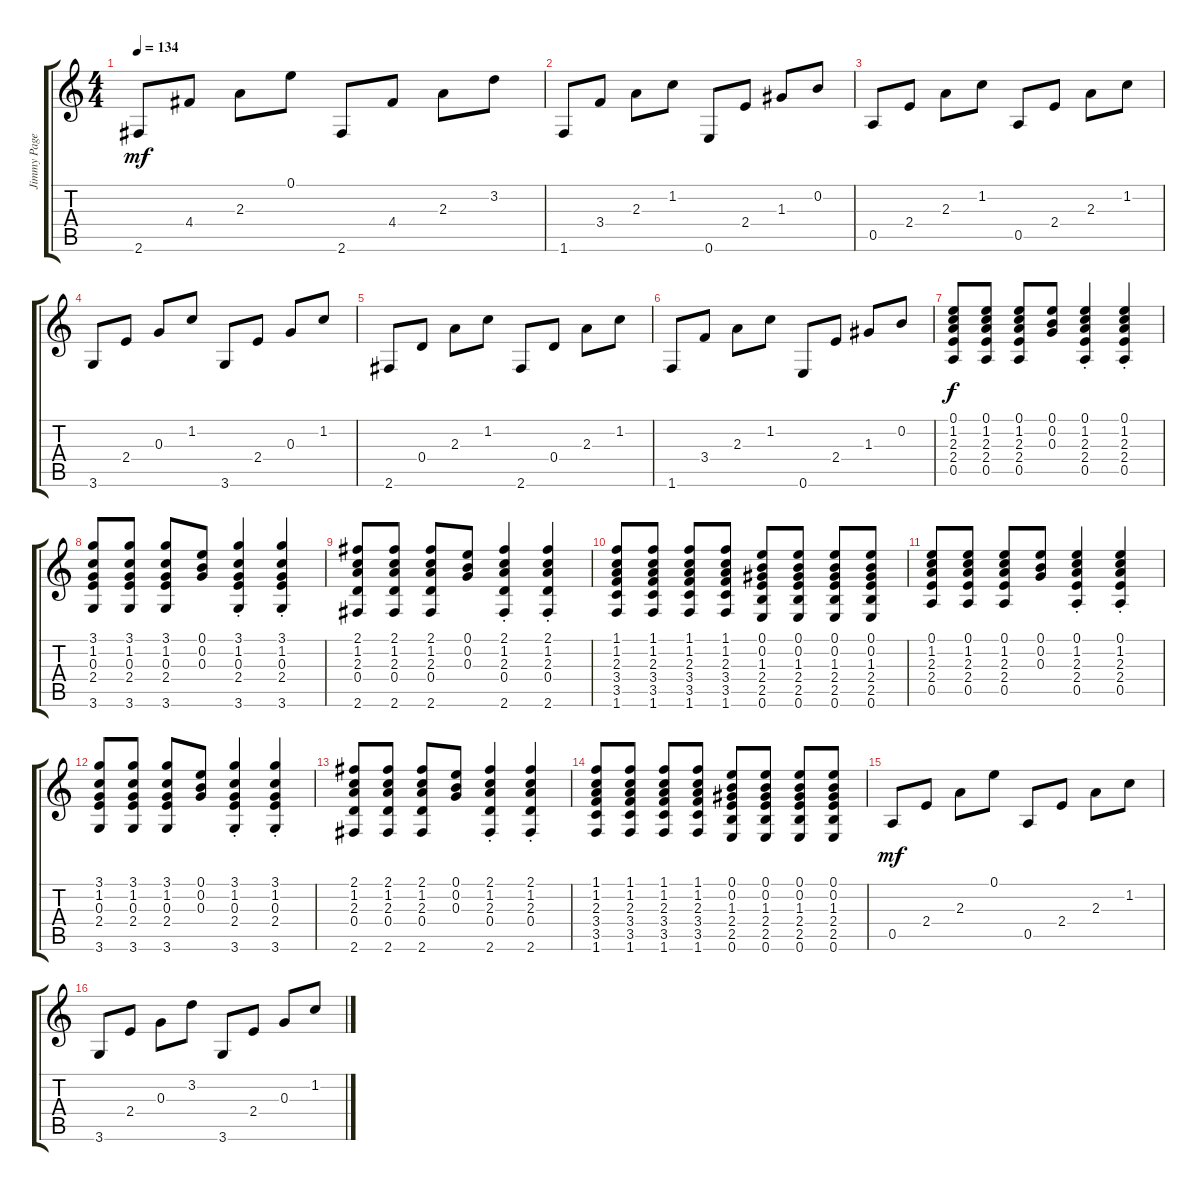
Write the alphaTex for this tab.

\track ("Jimmy Page - Guitar" "Jimmy Page") {instrument overdrivenguitar}
\staff {score tabs}
\tuning (E4 B3 G3 D3 A2 E2) {hide}
\ts (4 4)
\tempo 134
\clef g2
\ks c
2.6.8{dy mf} 4.4.8 2.3.8 0.1.8 2.6.8 4.4.8 2.3.8 3.2.8 |
1.6.8 3.4.8 2.3.8 1.2.8 0.6.8 2.4.8 1.3.8 0.2.8 |
0.5.8 2.4.8 2.3.8 1.2.8 0.5.8 2.4.8 2.3.8 1.2.8 |
3.6.8 2.4.8 0.3.8 1.2.8 3.6.8 2.4.8 0.3.8 1.2.8 |
2.6.8 0.4.8 2.3.8 1.2.8 2.6.8 0.4.8 2.3.8 1.2.8 |
1.6.8 3.4.8 2.3.8 1.2.8 0.6.8 2.4.8 1.3.8 0.2.8 |
(0.1 1.2 2.3 2.4 0.5).8{dy f} (0.1 1.2 2.3 2.4 0.5).8 (0.1 1.2 2.3 2.4 0.5).8 (0.1 0.2 0.3).8 (0.1{st} 1.2{st} 2.3{st} 2.4{st} 0.5{st}).4 (0.1{st} 1.2{st} 2.3{st} 2.4{st} 0.5{st}).4 |
(3.1 1.2 0.3 2.4 3.6).8 (3.1 1.2 0.3 2.4 3.6).8 (3.1 1.2 0.3 2.4 3.6).8 (0.1 0.2 0.3).8 (3.1{st} 1.2{st} 0.3{st} 2.4{st} 3.6{st}).4 (3.1{st} 1.2{st} 0.3{st} 2.4{st} 3.6{st}).4 |
(2.1 1.2 2.3 0.4 2.6).8 (2.1 1.2 2.3 0.4 2.6).8 (2.1 1.2 2.3 0.4 2.6).8 (0.1 0.2 0.3).8 (2.1{st} 1.2{st} 2.3{st} 0.4{st} 2.6{st}).4 (2.1{st} 1.2{st} 2.3{st} 0.4{st} 2.6{st}).4 |
(1.1 1.2 2.3 3.4 3.5 1.6).8 (1.1 1.2 2.3 3.4 3.5 1.6).8 (1.1 1.2 2.3 3.4 3.5 1.6).8 (1.1 1.2 2.3 3.4 3.5 1.6).8 (0.1 0.2 1.3 2.4 2.5 0.6).8 (0.1 0.2 1.3 2.4 2.5 0.6).8 (0.1 0.2 1.3 2.4 2.5 0.6).8 (0.1 0.2 1.3 2.4 2.5 0.6).8 |
(0.1 1.2 2.3 2.4 0.5).8 (0.1 1.2 2.3 2.4 0.5).8 (0.1 1.2 2.3 2.4 0.5).8 (0.1 0.2 0.3).8 (0.1{st} 1.2{st} 2.3{st} 2.4{st} 0.5{st}).4 (0.1{st} 1.2{st} 2.3{st} 2.4{st} 0.5{st}).4 |
(3.1 1.2 0.3 2.4 3.6).8 (3.1 1.2 0.3 2.4 3.6).8 (3.1 1.2 0.3 2.4 3.6).8 (0.1 0.2 0.3).8 (3.1{st} 1.2{st} 0.3{st} 2.4{st} 3.6{st}).4 (3.1{st} 1.2{st} 0.3{st} 2.4{st} 3.6{st}).4 |
(2.1 1.2 2.3 0.4 2.6).8 (2.1 1.2 2.3 0.4 2.6).8 (2.1 1.2 2.3 0.4 2.6).8 (0.1 0.2 0.3).8 (2.1{st} 1.2{st} 2.3{st} 0.4{st} 2.6{st}).4 (2.1{st} 1.2{st} 2.3{st} 0.4{st} 2.6{st}).4 |
(1.1 1.2 2.3 3.4 3.5 1.6).8 (1.1 1.2 2.3 3.4 3.5 1.6).8 (1.1 1.2 2.3 3.4 3.5 1.6).8 (1.1 1.2 2.3 3.4 3.5 1.6).8 (0.1 0.2 1.3 2.4 2.5 0.6).8 (0.1 0.2 1.3 2.4 2.5 0.6).8 (0.1 0.2 1.3 2.4 2.5 0.6).8 (0.1 0.2 1.3 2.4 2.5 0.6).8 |
0.5.8{dy mf} 2.4.8 2.3.8 0.1.8 0.5.8 2.4.8 2.3.8 1.2.8 |
3.6.8 2.4.8 0.3.8 3.2.8 3.6.8 2.4.8 0.3.8 1.2.8
